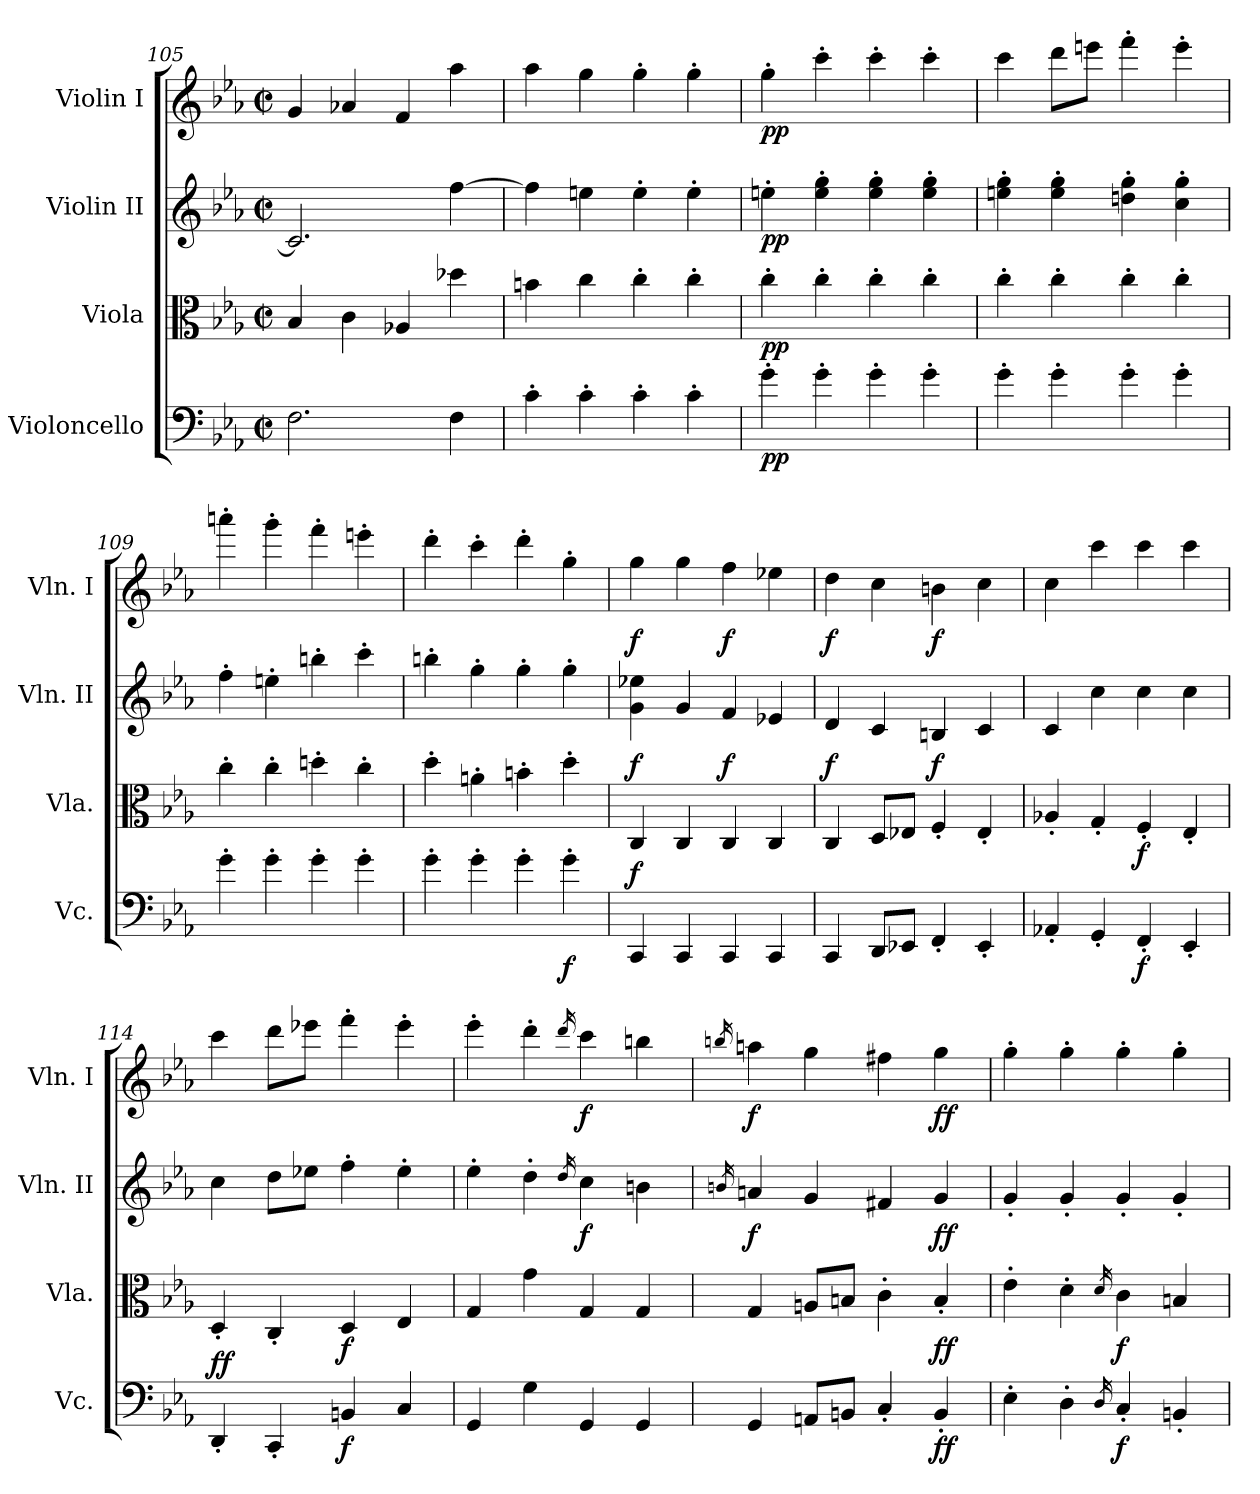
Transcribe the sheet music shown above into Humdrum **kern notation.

**kern	**dynam	**kern	**dynam	**kern	**dynam	**kern	**dynam
*part4	*part4	*part3	*part3	*part2	*part2	*part1	*part1
*staff4	*staff4	*staff3	*staff3	*staff2	*staff2	*staff1	*staff1
*I"Violoncello	*	*I"Viola	*	*I"Violin II	*	*I"Violin I	*
*I'Vc.	*	*I'Vla.	*	*I'Vln. II	*	*I'Vln. I	*
!!LO:LB:g=z
*clefF4	*	*clefC3	*	*clefG2	*	*clefG2	*
*k[b-e-a-]	*	*k[b-e-a-]	*	*k[b-e-a-]	*	*k[b-e-a-]	*
*M2/2	*	*M2/2	*	*M2/2	*	*M2/2	*
*met(c|)	*	*met(c|)	*	*met(c|)	*	*met(c|)	*
=105	=105	=105	=105	=105	=105	=105	=105
2.F\	.	4B-/	.	2.c/]	.	4g/	.
.	.	4c\	.	.	.	4a-X/	.
.	.	4A-X/	.	.	.	4f/	.
4F\	.	4dd-X\	.	[4ff\	.	4aa-\	.
=106	=106	=106	=106	=106	=106	=106	=106
4c'\	.	4bn\	.	4ff\]	.	4aa-\	.
4c'\	.	4cc\	.	4een\	.	4gg\	.
4c'\	.	4cc'\	.	4ee'\	.	4gg'\	.
4c'\	.	4cc'\	.	4ee'\	.	4gg'\	.
=107	=107	=107	=107	=107	=107	=107	=107
!	!LO:DY:b	!	!LO:DY:b	!	!LO:DY:b	!	!LO:DY:b
4g'\	pp	4cc'\	pp	4een'\	pp	4gg'\	pp
4g'\	.	4cc'\	.	4ee\' 4gg\'	.	4ccc'\	.
4g'\	.	4cc'\	.	4ee\' 4gg\'	.	4ccc'\	.
4g'\	.	4cc'\	.	4ee\' 4gg\'	.	4ccc'\	.
=108	=108	=108	=108	=108	=108	=108	=108
4g'\	.	4cc'\	.	4een\' 4gg\'	.	4ccc\	.
4g'\	.	4cc'\	.	4ee\' 4gg\'	.	8ddd\L	.
.	.	.	.	.	.	8eeen\J	.
4g'\	.	4cc'\	.	4ddn\' 4gg\'	.	4fff'\	.
4g'\	.	4cc'\	.	4cc\' 4gg\'	.	4eee'\	.
=109	=109	=109	=109	=109	=109	=109	=109
4g'\	.	4cc'\	.	4ff'\	.	4aaan'\	.
4g'\	.	4cc'\	.	4een'\	.	4ggg'\	.
4g'\	.	4ddn'\	.	4bbn'\	.	4fff'\	.
4g'\	.	4cc'\	.	4ccc'\	.	4eeen'\	.
!!LO:PB:g=z
=110	=110	=110	=110	=110	=110	=110	=110
4g'\	.	4dd'\	.	4bbn'\	.	4ddd'\	.
4g'\	.	4an'\	.	4gg'\	.	4ccc'\	.
4g'\	.	4bn'\	.	4gg'\	.	4ddd'\	.
!	!LO:DY:b	!	!	!	!	!	!
4g'\	f	4dd'\	.	4gg'\	.	4gg'\	.
=111	=111	=111	=111	=111	=111	=111	=111
!	!LO:DY:a	!	!	!	!LO:DY:b	!	!LO:DY:b
4CC/	f	4C/	.	4g\ 4ee-X\	f	4gg\	f
4CC/	.	4C/	.	4g/	.	4gg\	.
!	!	!	!	!	!LO:DY:b	!	!LO:DY:b
4CC/	.	4C/	.	4f/	f	4ff\	f
4CC/	.	4C/	.	4e-X/	.	4ee-X\	.
=112	=112	=112	=112	=112	=112	=112	=112
!	!	!	!	!	!LO:DY:b	!	!LO:DY:b
4CC/	.	4C/	.	4d/	f	4dd\	f
8DD/L	.	8D/L	.	4c/	.	4cc\	.
8EE-X/J	.	8E-X/J	.	.	.	.	.
!	!	!	!	!	!LO:DY:b	!	!LO:DY:b
4FF'/	.	4F'/	.	4Bn/	f	4bn\	f
4EE-'/	.	4E-'/	.	4c/	.	4cc\	.
=113	=113	=113	=113	=113	=113	=113	=113
4AA-X'/	.	4A-X'/	.	4c/	.	4cc\	.
4GG'/	.	4G'/	.	4cc\	.	4ccc\	.
!	!LO:DY:b	!	!LO:DY:b	!	!	!	!
4FF'/	f	4F'/	f	4cc\	.	4ccc\	.
4EE-'/	.	4E-'/	.	4cc\	.	4ccc\	.
=114	=114	=114	=114	=114	=114	=114	=114
!	!LO:DY:b	!	!	!	!	!	!
!	!LO:DY:n=1:a	!	!	!	!	!	!
4DD'/	f f	4D'/	.	4cc\	.	4ccc\	.
4CC'/	.	4C'/	.	8dd\L	.	8ddd\L	.
.	.	.	.	8ee-X\J	.	8eee-X\J	.
!	!LO:DY:n=2:b	!	!LO:DY:b	!	!	!	!
4BBn/	f	4D/	f	4ff'\	.	4fff'\	.
4C/	.	4E-/	.	4ee-'\	.	4eee-'\	.
!!LO:PB:g=z
=115	=115	=115	=115	=115	=115	=115	=115
4GG/	.	4G/	.	4ee-'\	.	4eee-'\	.
4G\	.	4g\	.	4dd'\	.	4ddd'\	.
.	.	.	.	16qdd/	.	16qddd/	.
!	!	!	!	!	!LO:DY:b	!	!LO:DY:b
4GG/	.	4G/	.	4cc\	f	4ccc\	f
4GG/	.	4G/	.	4bn\	.	4bbn\	.
=116	=116	=116	=116	=116	=116	=116	=116
.	.	.	.	16qbn/	.	16qbbn/	.
!	!	!	!	!	!LO:DY:b	!	!LO:DY:b
4GG/	.	4G/	.	4an/	f	4aan\	f
8AAn/L	.	8An/L	.	4g/	.	4gg\	.
8BBn/J	.	8Bn/J	.	.	.	.	.
4C'/	.	4c'\	.	4f#X/	.	4ff#X\	.
!	!LO:DY:b	!	!LO:DY:b	!	!LO:DY:b	!	!LO:DY:b
4BB'/	ff	4B'/	ff	4g/	ff	4gg\	ff
=117	=117	=117	=117	=117	=117	=117	=117
4E-'\	.	4e-'\	.	4g'/	.	4gg'\	.
4D'\	.	4d'\	.	4g'/	.	4gg'\	.
16qD/	.	16qd/	.	.	.	.	.
!	!LO:DY:b	!	!LO:DY:b	!	!	!	!
4C'/	f	4c\	f	4g'/	.	4gg'\	.
4BBn'/	.	4Bn/	.	4g'/	.	4gg'\	.
=	=	=	=	=	=	=	=
*-	*-	*-	*-	*-	*-	*-	*-
